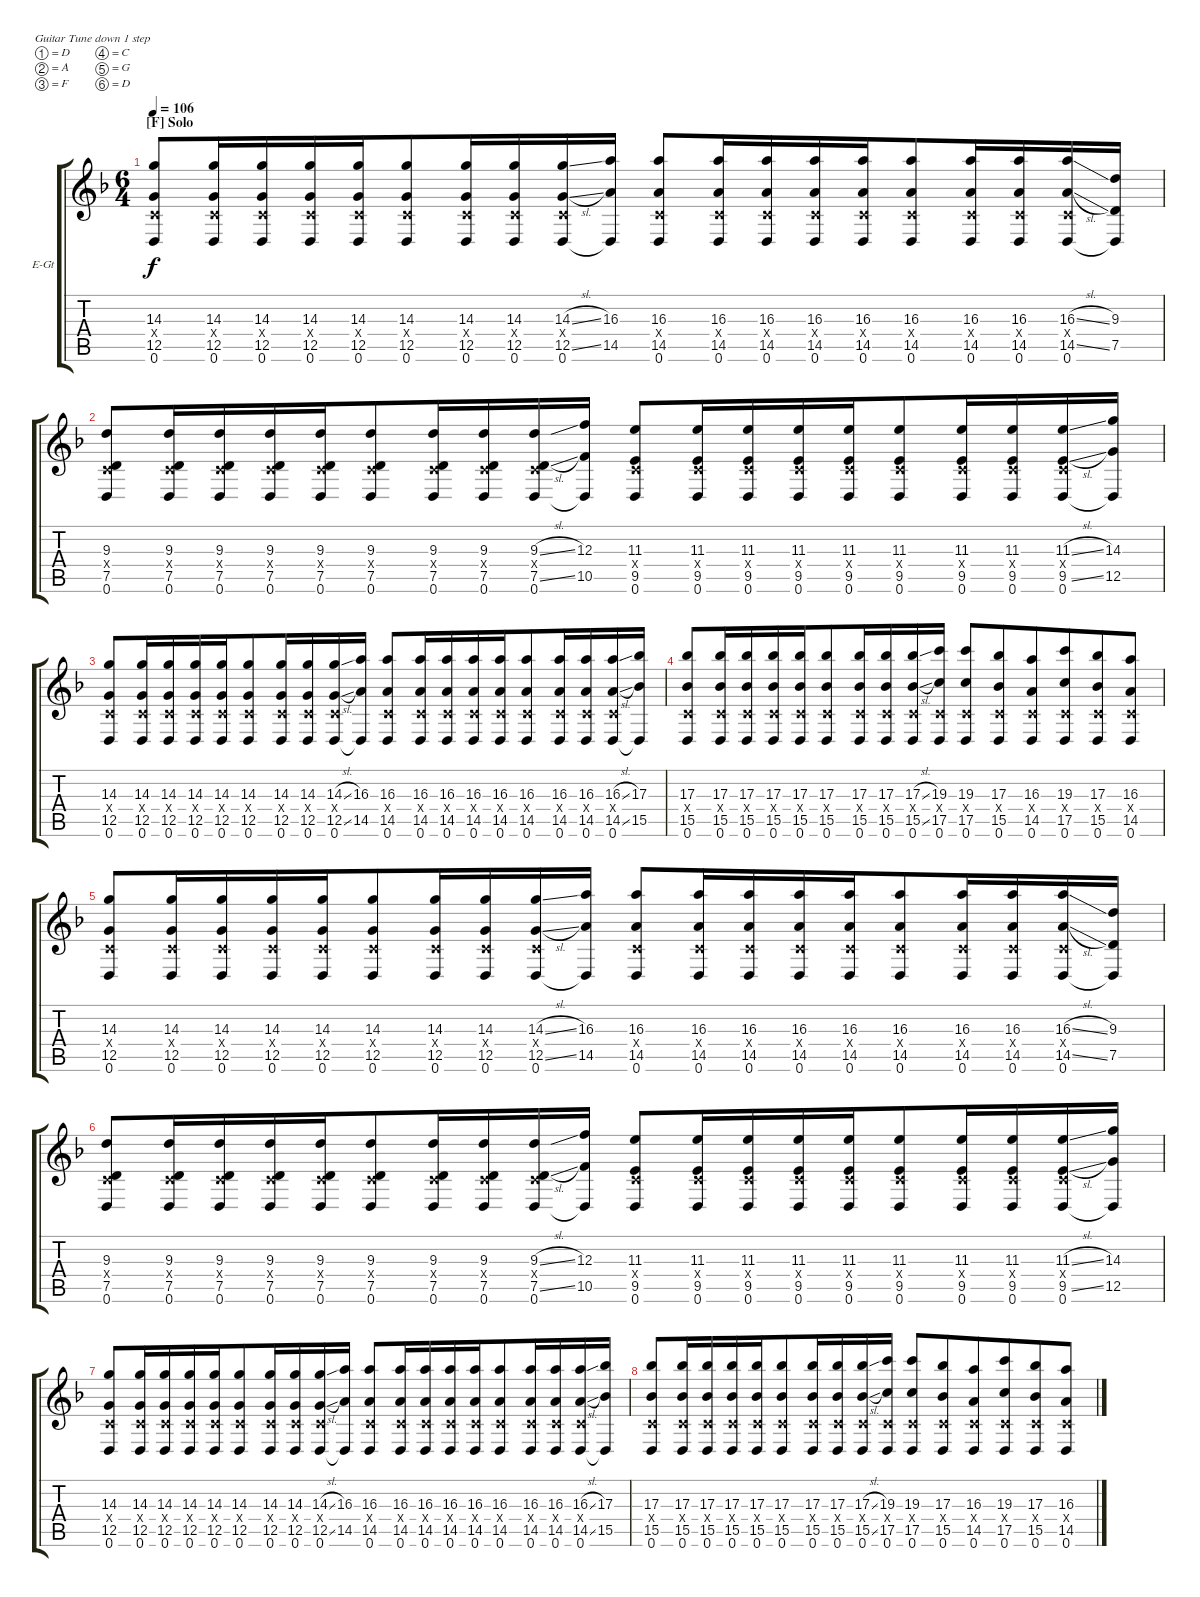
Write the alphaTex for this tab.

\bracketExtendMode groupsimilarinstruments
\firstSystemTrackNameOrientation horizontal
\otherSystemsTrackNameOrientation horizontal
\track ("Guitar 2" "E-Gt") {instrument overdrivenguitar}
\staff {score tabs}
\tuning (D4 A3 F3 C3 G2 D2)
\ts (6 4)
\beaming (8 6 6)
\section ("F" "Solo")
\tempo 106
\clef g2
\ks dminor
(14.3 0.4{x} 12.5 0.6).8{dy f} (14.3 0.4{x} 12.5 0.6).16 (14.3 0.4{x} 12.5 0.6).16 (14.3 0.4{x} 12.5 0.6).16 (14.3 0.4{x} 12.5 0.6).16 (14.3 0.4{x} 12.5 0.6).8 (14.3 0.4{x} 12.5 0.6).16 (14.3 0.4{x} 12.5 0.6).16 (14.3{sl} 0.4{x} 12.5{sl} 0.6).16 (16.3 14.5 0.6{t}).16 (16.3 0.4{x} 14.5 0.6).8 (16.3 0.4{x} 14.5 0.6).16 (16.3 0.4{x} 14.5 0.6).16 (16.3 0.4{x} 14.5 0.6).16 (16.3 0.4{x} 14.5 0.6).16 (16.3 0.4{x} 14.5 0.6).8 (16.3 0.4{x} 14.5 0.6).16 (16.3 0.4{x} 14.5 0.6).16 (16.3{sl} 0.4{x} 14.5{sl} 0.6).16 (9.3 7.5 0.6{t}).16 |
(9.3 0.4{x} 7.5 0.6).8 (9.3 0.4{x} 7.5 0.6).16 (9.3 0.4{x} 7.5 0.6).16 (9.3 0.4{x} 7.5 0.6).16 (9.3 0.4{x} 7.5 0.6).16 (9.3 0.4{x} 7.5 0.6).8 (9.3 0.4{x} 7.5 0.6).16 (9.3 0.4{x} 7.5 0.6).16 (9.3{sl} 0.4{x} 7.5{sl} 0.6).16 (12.3 10.5 0.6{t}).16 (11.3 0.4{x} 9.5 0.6).8 (11.3 0.4{x} 9.5 0.6).16 (11.3 0.4{x} 9.5 0.6).16 (11.3 0.4{x} 9.5 0.6).16 (11.3 0.4{x} 9.5 0.6).16 (11.3 0.4{x} 9.5 0.6).8 (11.3 0.4{x} 9.5 0.6).16 (11.3 0.4{x} 9.5 0.6).16 (11.3{sl} 0.4{x} 9.5{sl} 0.6).16 (14.3 12.5 0.6{t}).16 |
(14.3 0.4{x} 12.5 0.6).8 (14.3 0.4{x} 12.5 0.6).16 (14.3 0.4{x} 12.5 0.6).16 (14.3 0.4{x} 12.5 0.6).16 (14.3 0.4{x} 12.5 0.6).16 (14.3 0.4{x} 12.5 0.6).8 (14.3 0.4{x} 12.5 0.6).16 (14.3 0.4{x} 12.5 0.6).16 (14.3{sl} 0.4{x} 12.5{sl} 0.6).16 (16.3 14.5 0.6{t}).16 (16.3 0.4{x} 14.5 0.6).8 (16.3 0.4{x} 14.5 0.6).16 (16.3 0.4{x} 14.5 0.6).16 (16.3 0.4{x} 14.5 0.6).16 (16.3 0.4{x} 14.5 0.6).16 (16.3 0.4{x} 14.5 0.6).8 (16.3 0.4{x} 14.5 0.6).16 (16.3 0.4{x} 14.5 0.6).16 (16.3{sl} 0.4{x} 14.5{sl} 0.6).16 (17.3 15.5 0.6{t}).16 |
(17.3 0.4{x} 15.5 0.6).8 (17.3 0.4{x} 15.5 0.6).16 (17.3 0.4{x} 15.5 0.6).16 (17.3 0.4{x} 15.5 0.6).16 (17.3 0.4{x} 15.5 0.6).16 (17.3 0.4{x} 15.5 0.6).8 (17.3 0.4{x} 15.5 0.6).16 (17.3 0.4{x} 15.5 0.6).16 (17.3{sl} 0.4{x} 15.5{sl} 0.6).16 (19.3 0.4{x} 17.5 0.6).16 (19.3 0.4{x} 17.5 0.6).8 (17.3 0.4{x} 15.5 0.6).8 (16.3 0.4{x} 14.5 0.6).8 (19.3 0.4{x} 17.5 0.6).8 (17.3 0.4{x} 15.5 0.6).8 (16.3 0.4{x} 14.5 0.6).8 |
(14.3 0.4{x} 12.5 0.6).8 (14.3 0.4{x} 12.5 0.6).16 (14.3 0.4{x} 12.5 0.6).16 (14.3 0.4{x} 12.5 0.6).16 (14.3 0.4{x} 12.5 0.6).16 (14.3 0.4{x} 12.5 0.6).8 (14.3 0.4{x} 12.5 0.6).16 (14.3 0.4{x} 12.5 0.6).16 (14.3{sl} 0.4{x} 12.5{sl} 0.6).16 (16.3 14.5 0.6{t}).16 (16.3 0.4{x} 14.5 0.6).8 (16.3 0.4{x} 14.5 0.6).16 (16.3 0.4{x} 14.5 0.6).16 (16.3 0.4{x} 14.5 0.6).16 (16.3 0.4{x} 14.5 0.6).16 (16.3 0.4{x} 14.5 0.6).8 (16.3 0.4{x} 14.5 0.6).16 (16.3 0.4{x} 14.5 0.6).16 (16.3{sl} 0.4{x} 14.5{sl} 0.6).16 (9.3 7.5 0.6{t}).16 |
(9.3 0.4{x} 7.5 0.6).8 (9.3 0.4{x} 7.5 0.6).16 (9.3 0.4{x} 7.5 0.6).16 (9.3 0.4{x} 7.5 0.6).16 (9.3 0.4{x} 7.5 0.6).16 (9.3 0.4{x} 7.5 0.6).8 (9.3 0.4{x} 7.5 0.6).16 (9.3 0.4{x} 7.5 0.6).16 (9.3{sl} 0.4{x} 7.5{sl} 0.6).16 (12.3 10.5 0.6{t}).16 (11.3 0.4{x} 9.5 0.6).8 (11.3 0.4{x} 9.5 0.6).16 (11.3 0.4{x} 9.5 0.6).16 (11.3 0.4{x} 9.5 0.6).16 (11.3 0.4{x} 9.5 0.6).16 (11.3 0.4{x} 9.5 0.6).8 (11.3 0.4{x} 9.5 0.6).16 (11.3 0.4{x} 9.5 0.6).16 (11.3{sl} 0.4{x} 9.5{sl} 0.6).16 (14.3 12.5 0.6{t}).16 |
(14.3 0.4{x} 12.5 0.6).8 (14.3 0.4{x} 12.5 0.6).16 (14.3 0.4{x} 12.5 0.6).16 (14.3 0.4{x} 12.5 0.6).16 (14.3 0.4{x} 12.5 0.6).16 (14.3 0.4{x} 12.5 0.6).8 (14.3 0.4{x} 12.5 0.6).16 (14.3 0.4{x} 12.5 0.6).16 (14.3{sl} 0.4{x} 12.5{sl} 0.6).16 (16.3 14.5 0.6{t}).16 (16.3 0.4{x} 14.5 0.6).8 (16.3 0.4{x} 14.5 0.6).16 (16.3 0.4{x} 14.5 0.6).16 (16.3 0.4{x} 14.5 0.6).16 (16.3 0.4{x} 14.5 0.6).16 (16.3 0.4{x} 14.5 0.6).8 (16.3 0.4{x} 14.5 0.6).16 (16.3 0.4{x} 14.5 0.6).16 (16.3{sl} 0.4{x} 14.5{sl} 0.6).16 (17.3 15.5 0.6{t}).16 |
(17.3 0.4{x} 15.5 0.6).8 (17.3 0.4{x} 15.5 0.6).16 (17.3 0.4{x} 15.5 0.6).16 (17.3 0.4{x} 15.5 0.6).16 (17.3 0.4{x} 15.5 0.6).16 (17.3 0.4{x} 15.5 0.6).8 (17.3 0.4{x} 15.5 0.6).16 (17.3 0.4{x} 15.5 0.6).16 (17.3{sl} 0.4{x} 15.5{sl} 0.6).16 (19.3 0.4{x} 17.5 0.6).16 (19.3 0.4{x} 17.5 0.6).8 (17.3 0.4{x} 15.5 0.6).8 (16.3 0.4{x} 14.5 0.6).8 (19.3 0.4{x} 17.5 0.6).8 (17.3 0.4{x} 15.5 0.6).8 (16.3 0.4{x} 14.5 0.6).8
